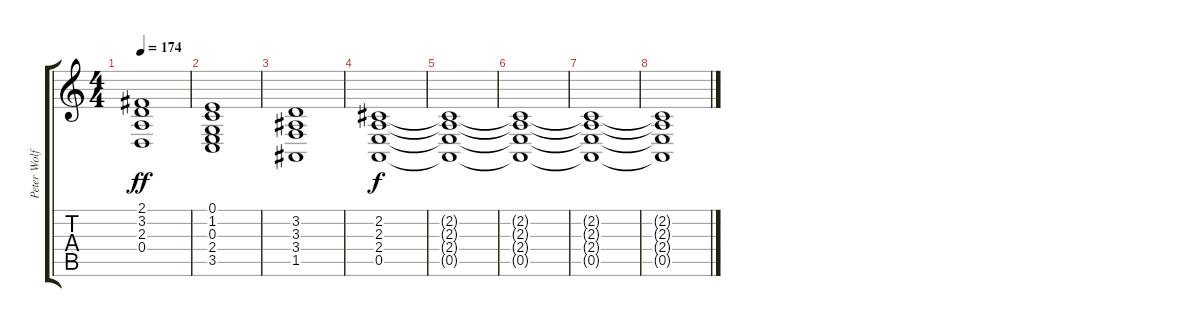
\track ("Peter Wolf " "Peter Wolf") {instrument electricgrandpiano}
\staff {score tabs}
\tuning (E4 B3 G3 D3 A2 E2) {hide}
\ts (4 4)
\tempo 174
\clef g2
\ks c
(2.1 3.2 2.3 0.4).1{dy ff} |
(0.1 1.2 0.3 2.4 3.5).1 |
(3.2 3.3 3.4 1.5).1 |
(2.2 2.3 2.4 0.5).1{dy f} |
(2.2{t} 2.3{t} 2.4{t} 0.5{t}).1 |
(2.2{t} 2.3{t} 2.4{t} 0.5{t}).1 |
(2.2{t} 2.3{t} 2.4{t} 0.5{t}).1 |
(2.2{t} 2.3{t} 2.4{t} 0.5{t}).1
